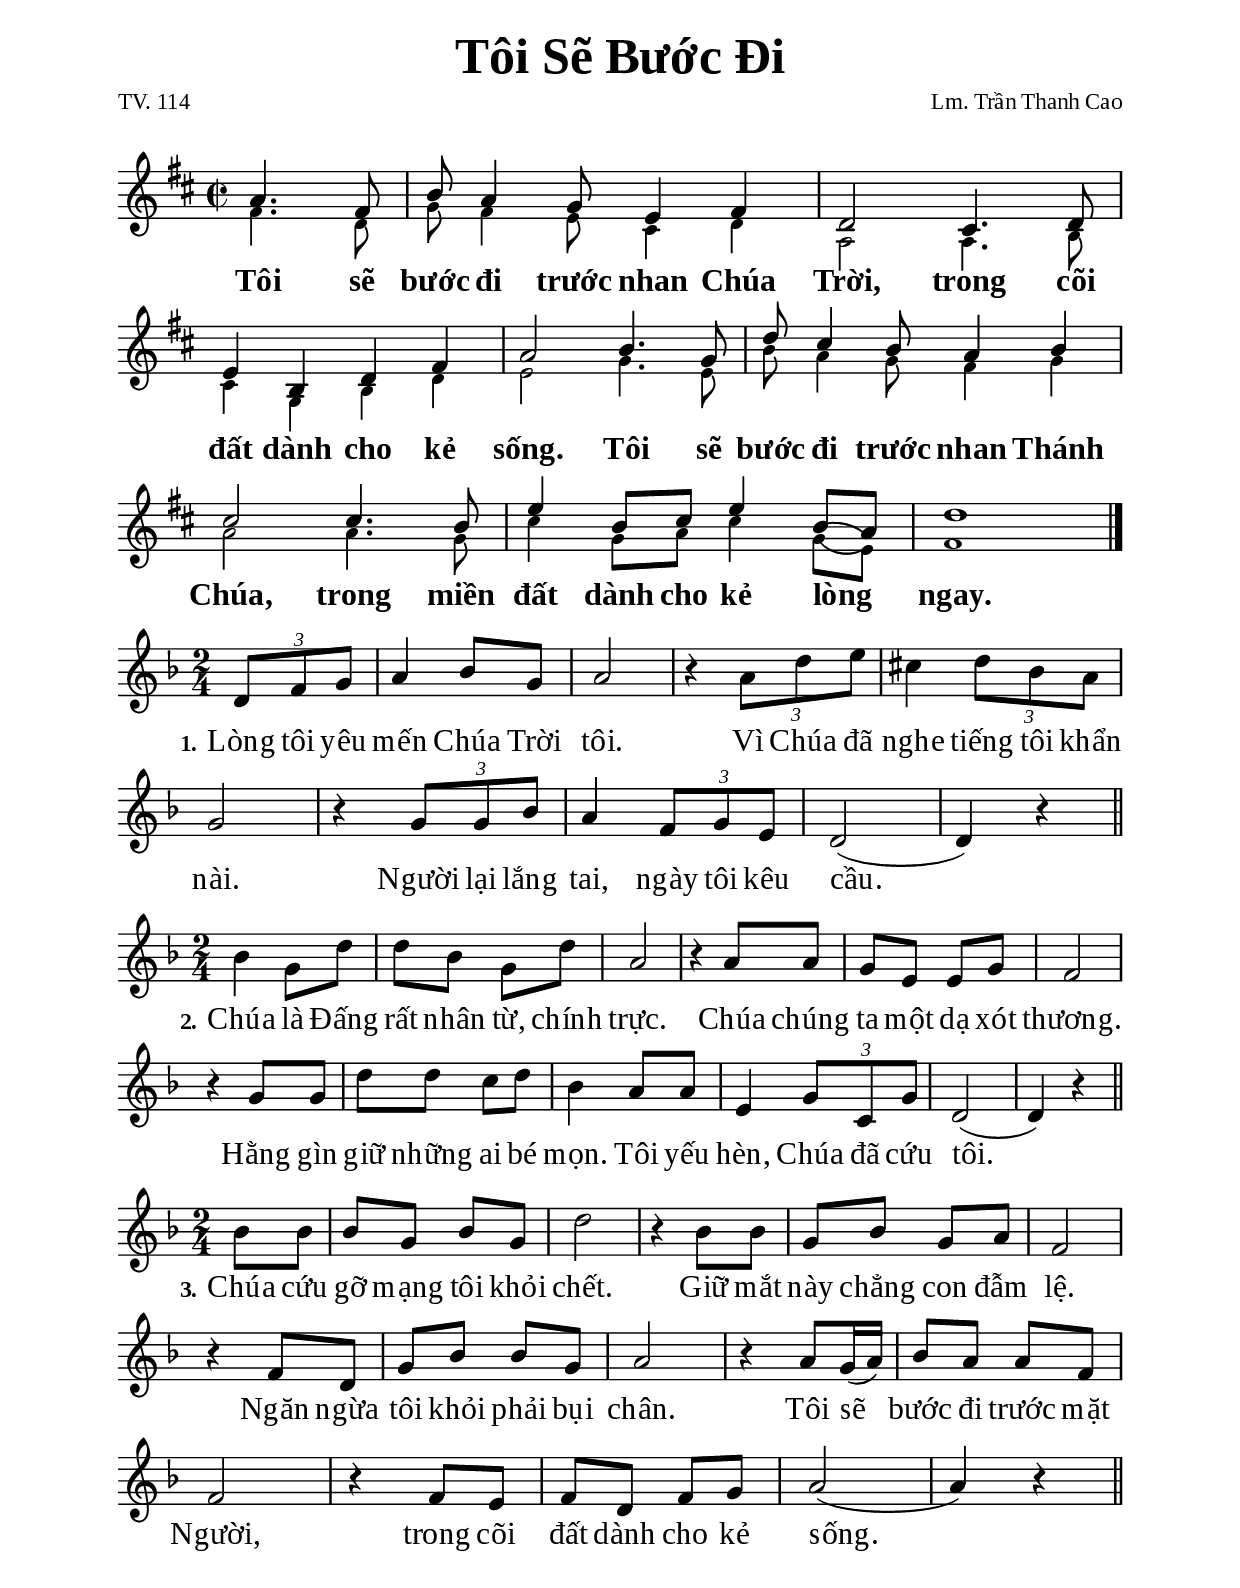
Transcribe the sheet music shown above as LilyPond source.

% Cài đặt chung
\version "2.20.0"
\include "english.ly"

\header {
  title = \markup { \fontsize #3 "Tôi Sẽ Bước Đi" }
  poet = "TV. 114"
  composer = "Lm. Trần Thanh Cao"
  arranger = " "
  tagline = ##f
}

\paper {
  #(set-paper-size "a4")
  top-margin = 15\mm
  bottom-margin = 15\mm
  left-margin = 20\mm
  right-margin = 20\mm
  indent = #0
  #(define fonts
    (make-pango-font-tree
      "Liberation Serif"
      "Liberation Serif"
      "Liberation Serif"
      (/ 20 20)))
  page-count = #1
}

% Nhạc điệp khúc
nhacDiepKhucSop = \relative c'' {
  \partial 2 a4. fs8 |
  b a4 g8 e4 fs |
  d2 cs4. d8 |
  e4 b d fs |
  a2 b4. g8 |
  d' cs4 b8 a4 b |
  cs2 cs4. b8 |
  e4 b8 cs e4 b8 _(a) |
  d1 \bar "|."
}

nhacDiepKhucBas = \relative c' {
  \partial 2 fs4. d8 |
  g8 fs4 e8 cs4 d |
  a2 a4. b8 |
  cs4 g b d |
  e2 g4. e8 |
  b' a4 g8 fs4 g |
  a2 a4. g8 |
  cs4 g8 a cs4 g8 ^(e) |
  fs1
}

% Nhạc phiên khúc
nhacPhienKhucMot = \relative c' {
  \partial 4 \tuplet 3/2 { d8 f g } |
  a4 bf8 g |
  a2 |
  r4 \tuplet 3/2 { a8 d e } |
  cs4 \tuplet 3/2 { d8 bf a } |
  g2 |
  r4 \tuplet 3/2 { g8 g bf } |
  a4 \tuplet 3/2 { f8 g e } |
  d2 ( 
  d4) r \bar "||"
}

nhacPhienKhucHai = \relative c'' {
  bf4 g8 d' |
  d bf g d' |
  a2 |
  r4 a8 a |
  g e e g |
  f2 
  r4 g8 g |
  d' d c d |
  bf4 a8 a |
  e4 \tuplet 3/2 { g8 c, g' } |
  d2 ( |
  d4) r \bar "||"
}

nhacPhienKhucBa = \relative c'' {
  \partial 4 bf8 bf |
  bf g bf g |
  d'2 |
  r4 bf8 bf |
  g bf g a |
  f2 |
  r4 f8 d |
  g bf bf g |
  a2 |
  r4 a8 g16 (a) |
  bf8 a a f |
  f2 |
  r4 f8 e |
  f d f g |
  a2 ( |
  a4) r \bar "||"
}

% Lời điệp khúc
loiDiepKhuc = \lyricmode {
  Tôi sẽ bước đi trước nhan Chúa Trời,
  trong cõi đất dành cho kẻ sống.
  Tôi sẽ bước đi trước nhan Thánh Chúa,
  trong miền đất dành cho kẻ lòng ngay.
}

% Lời phiên khúc
loiPhienKhucMot = \lyricmode {
  \set stanza = #"1."
  Lòng tôi yêu mến Chúa Trời tôi.
  Vì Chúa đã nghe tiếng tôi khẩn nài.
  Người lại lắng tai, ngày tôi kêu cầu.
}

loiPhienKhucHai = \lyricmode {
  \set stanza = #"2."
  Chúa là Đấng rất nhân từ, chính trực.
  Chúa chúng ta một dạ xót thương.
  Hằng gìn giữ những ai bé mọn.
  Tôi yếu hèn, Chúa đã cứu tôi.
}

loiPhienKhucBa = \lyricmode {
  \set stanza = #"3."
  Chúa cứu gỡ mạng tôi khỏi chết.
  Giữ mắt này chẳng con đẫm lệ.
  Ngăn ngừa tôi khỏi phải bụi chân.
  Tôi sẽ bước đi trước mặt Người,
  trong cõi đất dành cho kẻ sống.
}


% Dàn trang
\score {
  \new ChoirStaff <<
    \new Staff = diepKhuc \with {
        \consists "Merge_rests_engraver"
        \magnifyStaff #(magstep +1)
      }
      <<
      \new Voice = beSop {
        \voiceOne \key d \major \time 2/2 \nhacDiepKhucSop
      }
      \new Voice = beBas {
        \override NoteHead.font-size = #-2
        \voiceTwo \key d \major \time 2/2 \nhacDiepKhucBas
      }
    >>
    \new Lyrics \lyricsto beSop \loiDiepKhuc
  >>
  \layout {
    \override Lyrics.LyricText.font-series = #'bold
    \override Lyrics.LyricText.font-size = #+3
    \override Lyrics.LyricSpace.minimum-distance = #0.5
    \override Score.BarNumber.break-visibility = ##(#f #f #f)
  }
}

\score {
  \new ChoirStaff <<
    \new Staff = phienKhuc \with {
        \magnifyStaff #(magstep +1)
      }
      <<
      \new Voice = beSop {
        \key f \major \time 2/4 \nhacPhienKhucMot
      }
    >>
    \new Lyrics \lyricsto beSop \loiPhienKhucMot
  >>
  \layout {
    %\override Staff.TimeSignature.transparent = ##t
    \override Lyrics.LyricText.font-size = #+3
    \override Lyrics.LyricSpace.minimum-distance = #0.5
    \override Score.BarNumber.break-visibility = ##(#f #f #f)
  }
}

\score {
  \new ChoirStaff <<
    \new Staff = phienKhuc \with {
        \magnifyStaff #(magstep +1)
      }
      <<
      \new Voice = beSop {
        \key f \major \time 2/4 \nhacPhienKhucHai
      }
    >>
    \new Lyrics \lyricsto beSop \loiPhienKhucHai
  >>
  \layout {
    %\override Staff.TimeSignature.transparent = ##t
    \override Lyrics.LyricText.font-size = #+3
    \override Lyrics.LyricSpace.minimum-distance = #0.5
    \override Score.BarNumber.break-visibility = ##(#f #f #f)
  }
}

\score {
  \new ChoirStaff <<
    \new Staff = phienKhuc \with {
        \magnifyStaff #(magstep +1)
      }
      <<
      \new Voice = beSop {
        \key f \major \time 2/4 \nhacPhienKhucBa
      }
    >>
    \new Lyrics \lyricsto beSop \loiPhienKhucBa
  >>
  \layout {
    %\override Staff.TimeSignature.transparent = ##t
    \override Lyrics.LyricText.font-size = #+3
    \override Lyrics.LyricSpace.minimum-distance = #0.5
    \override Score.BarNumber.break-visibility = ##(#f #f #f)
  }
}
